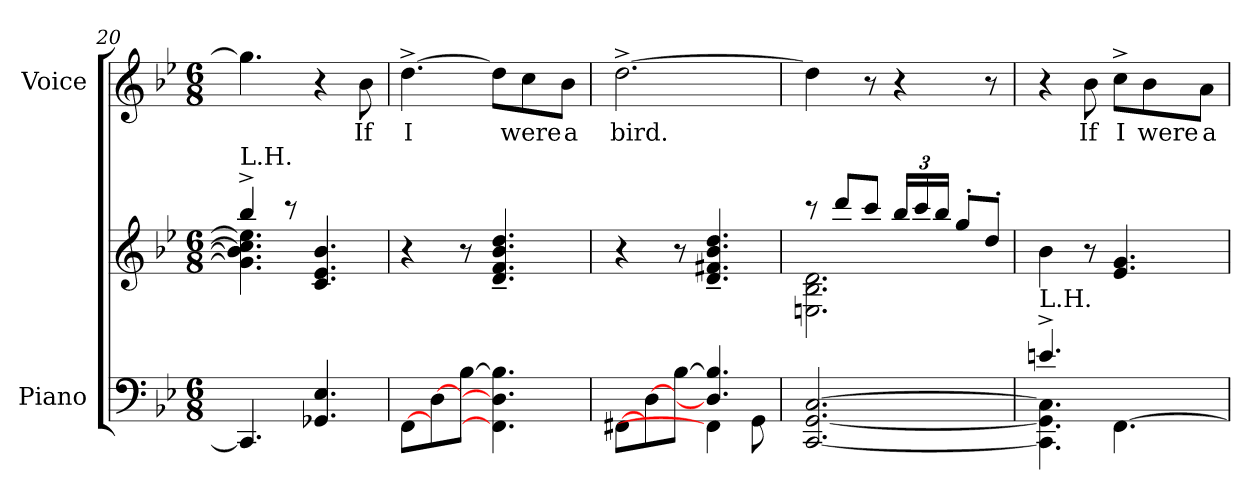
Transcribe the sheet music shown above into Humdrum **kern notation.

**kern	**kern	**kern	**text
*part2	*part2	*part1	*part1
*staff3	*staff2	*staff1	*staff1
*I"Piano	*	*I"Voice	*
*I'Pno	*	*	*
*clefF4	*clefG2	*clefG2	*
*k[b-e-]	*k[b-e-]	*k[b-e-]	*
*M6/8	*M6/8	*M6/8	*
=20	=20	=20	=20
*	*^	*	*
!	!LO:TX:a:t=L.H.	!	!	!
4.CC/]	4bb-^/	4.g-\] 4.b-\] 4.cc\] 4.ee-\]	4.gg-\]	.
.	8r	.	.	.
4.GG-X/ 4.E-/	4.c/ 4.e-/ 4.b-/	4.ryy	4r	.
.	.	.	8b-\	If
*	*v	*v	*	*
=21	=21	=21	=21
[<8FF\L	4r	[4.dd^\	I
[<8D\	.	.	.
[8B-\J	8r	.	.
4.FF\] 4.D\] 4.B-\]	4.d/~> 4.f/~> 4.b-/~> 4.dd/~>	8dd\L]	.
.	.	8cc\	were
.	.	8b-\J	a
=22	=22	=22	=22
*^	*	*	*
[<8FF#X\L	4.ryy	4r	[2.dd^\	bird.
[<8D\	.	.	.	.
[>8B-\J	.	8r	.	.
4.D/] 4.B-/]	4FF#\]	4.d/~> 4.f#X/~> 4.b-/~> 4.dd/~>	.	.
.	8GG\	.	.	.
*v	*v	*	*	*
=23	=23	=23	=23
*	*^	*	*
[2.CC/ [2.GG/ [<2.C/	8r	2.En\ 2.B-\ 2.d\	4dd\]	.
.	8ddd/L	.	.	.
.	8ccc/J	.	8r	.
*	*Xbrackettup	*	*	*
.	24bb-/LL	.	4r	.
.	24ccc/	.	.	.
.	24bb-/JJ	.	.	.
.	8gg'/L	.	.	.
.	8dd'/J	.	8r	.
=24	=24	=24	=24	=24
*^	*	*	*	*
!	!	!LO:TX:b:t=L.H.	!	!	!
4.en^/	4.CC\] 4.GG\] 4.C\]	4.ryy	4b-\	4r	.
.	.	.	8r	8b-\	If
4.ryy	[<4.FF\	4.e-/ 4.g/	4.ryy	8cc^\L	I
.	.	.	.	8b-\	were
.	.	.	.	8a\J	a
*v	*v	*	*	*	*
*	*v	*v	*	*
=	=	=	=
*-	*-	*-	*-
